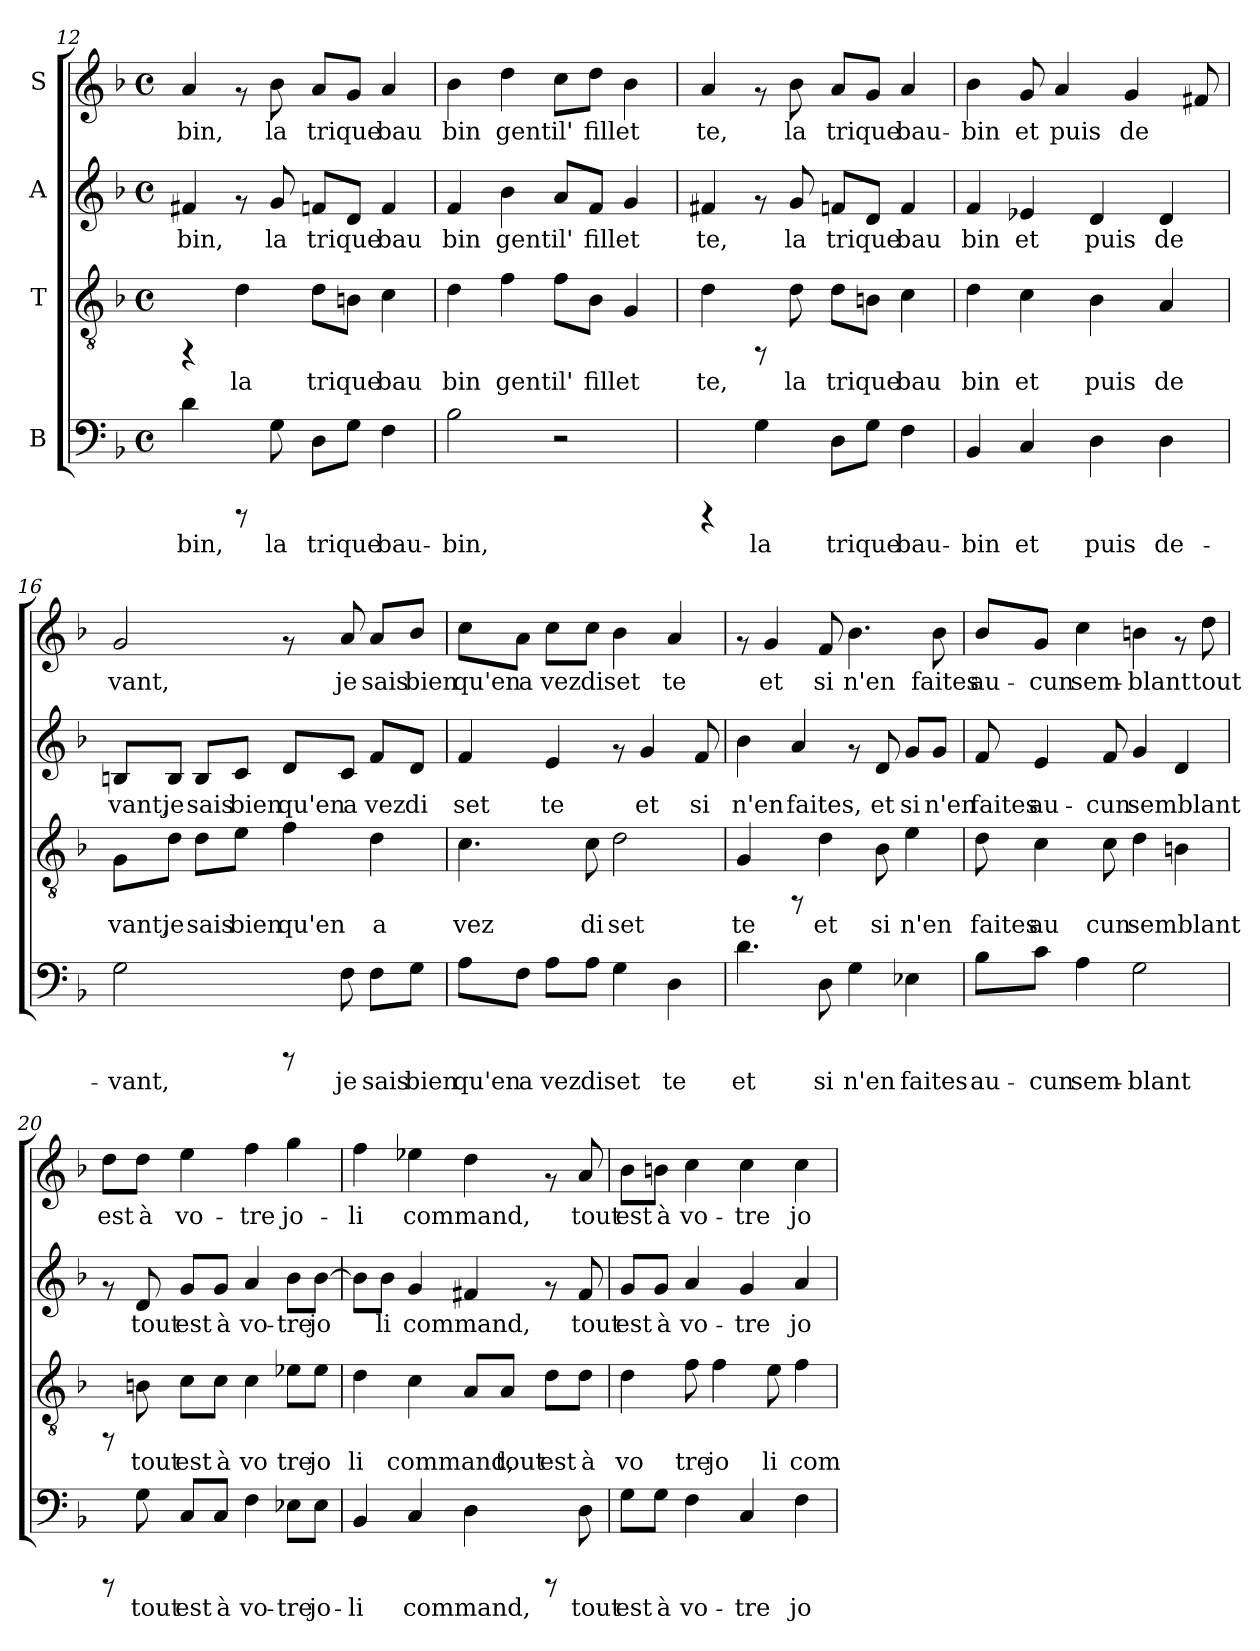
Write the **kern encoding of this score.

**kern	**text	**kern	**text	**kern	**text	**kern	**text
*part4	*part4	*part3	*part3	*part2	*part2	*part1	*part1
*staff4	*staff4	*staff3	*staff3	*staff2	*staff2	*staff1	*staff1
*I"B	*	*I"T	*	*I"A	*	*I"S	*
*clefF4	*	*clefGv2	*	*clefG2	*	*clefG2	*
*k[b-]	*	*k[b-]	*	*k[b-]	*	*k[b-]	*
*F:	*	*F:	*	*F:	*	*F:	*
*M4/4	*	*M4/4	*	*M4/4	*	*M4/4	*
*met(c)	*	*met(c)	*	*met(c)	*	*met(c)	*
=12	=12	=12	=12	=12	=12	=12	=12
!	!LO:LY:b:cj	!	!	!	!LO:LY:b:cj	!	!LO:LY:b:cj
4d\	-bin,	4rFF	.	4f#X/	bin,	4a/	bin,
!	!	!	!LO:LY:b:cj	!	!	!	!
8rCCC	.	4d\	la	8rf	.	8rf	.
!	!LO:LY:b:cj	!	!	!	!LO:LY:b:cj	!	!LO:LY:b:cj
8G\	la	.	.	8g/	la	8b-\	la
!	!LO:LY:b:cj	!	!LO:LY:b:cj	!	!LO:LY:b:cj	!	!LO:LY:b:cj
8D\L	trique	8d\L	trique	8fn/L	trique	8a/L	trique
!	!LO:LY:b:cj	!	!LO:LY:b:cj	!	!LO:LY:b:cj	!	!LO:LY:b:cj
8G\J	.	8Bn\J	.	8d/J	.	8g/J	.
!	!LO:LY:b:cj	!	!LO:LY:b:cj	!	!LO:LY:b:cj	!	!LO:LY:b:cj
4F\	bau-	4c\	bau	4f/	bau	4a/	bau
=13	=13	=13	=13	=13	=13	=13	=13
!	!LO:LY:b:cj	!	!LO:LY:b:cj	!	!LO:LY:b:cj	!	!LO:LY:b:cj
2B-\	-bin,	4d\	bin	4f/	bin	4b-\	bin
!	!	!	!LO:LY:b:cj	!	!LO:LY:b:cj	!	!LO:LY:b:cj
.	.	4f\	gentil'	4b-\	gentil'	4dd\	gentil'
!	!	!	!LO:LY:b:cj	!	!LO:LY:b:cj	!	!LO:LY:b:cj
2r	.	8f\L	.	8a/L	.	8cc\L	.
!	!	!	!LO:LY:b:cj	!	!LO:LY:b:cj	!	!LO:LY:b:cj
.	.	8B-\J	fillet	8f/J	fillet	8dd\J	fillet
!	!	!	!LO:LY:b:cj	!	!LO:LY:b:cj	!	!LO:LY:b:cj
.	.	4G/	.	4g/	.	4b-\	.
!!LO:PB:g=z
=14	=14	=14	=14	=14	=14	=14	=14
!	!	!	!LO:LY:b:cj	!	!LO:LY:b:cj	!	!LO:LY:b:cj
4rCCC	.	4d\	te,	4f#X/	te,	4a/	te,
!	!LO:LY:b:cj	!	!	!	!	!	!
4G\	la	8rFF	.	8rf	.	8rf	.
!	!	!	!LO:LY:b:cj	!	!LO:LY:b:cj	!	!LO:LY:b:cj
.	.	8d\	la	8g/	la	8b-\	la
!	!LO:LY:b:cj	!	!LO:LY:b:cj	!	!LO:LY:b:cj	!	!LO:LY:b:cj
8D\L	trique	8d\L	trique	8fn/L	trique	8a/L	trique
!	!LO:LY:b:cj	!	!LO:LY:b:cj	!	!LO:LY:b:cj	!	!LO:LY:b:cj
8G\J	.	8Bn\J	.	8d/J	.	8g/J	.
!	!LO:LY:b:cj	!	!LO:LY:b:cj	!	!LO:LY:b:cj	!	!LO:LY:b:cj
4F\	bau-	4c\	bau	4f/	bau	4a/	bau-
=15	=15	=15	=15	=15	=15	=15	=15
!	!LO:LY:b:cj	!	!LO:LY:b:cj	!	!LO:LY:b:cj	!	!LO:LY:b:cj
4BB-/	-bin	4d\	bin	4f/	bin	4b-\	-bin
!	!LO:LY:b:cj	!	!LO:LY:b:cj	!	!LO:LY:b:cj	!	!LO:LY:b:cj
4C/	et	4c\	et	4e-X/	et	8g/	et
!	!	!	!	!	!	!	!LO:LY:b:cj
.	.	.	.	.	.	4a/	puis
!	!LO:LY:b:cj	!	!LO:LY:b:cj	!	!LO:LY:b:cj	!	!
4D\	puis	4B-\	puis	4d/	puis	.	.
!	!	!	!	!	!	!	!LO:LY:b:cj
.	.	.	.	.	.	4g/	de-
!	!LO:LY:b:cj	!	!LO:LY:b:cj	!	!LO:LY:b:cj	!	!
4D\	de-	4A/	de	4d/	de	.	.
!	!	!	!	!	!	!	!LO:LY:b:cj
.	.	.	.	.	.	8f#/	--
=16	=16	=16	=16	=16	=16	=16	=16
!	!LO:LY:b:cj	!	!LO:LY:b:cj	!	!LO:LY:b:cj	!	!LO:LY:b:cj
2G\	-vant,	8G\L	vant,	8Bn/L	vant,	2g/	-vant,
!	!	!	!LO:LY:b:cj	!	!LO:LY:b:cj	!	!
.	.	8d\J	je	8B/J	je	.	.
!	!	!	!LO:LY:b:cj	!	!LO:LY:b:cj	!	!
.	.	8d\L	sais	8B/L	sais	.	.
!	!	!	!LO:LY:b:cj	!	!LO:LY:b:cj	!	!
.	.	8e\J	bien	8c/J	bien	.	.
!	!	!	!LO:LY:b:cj	!	!LO:LY:b:cj	!	!
8rCCC	.	4f\	qu'en	8d/L	qu'en	8rf	.
!	!LO:LY:b:cj	!	!	!	!LO:LY:b:cj	!	!LO:LY:b:cj
8F\	je	.	.	8c/J	a	8a/	je
!	!LO:LY:b:cj	!	!LO:LY:b:cj	!	!LO:LY:b:cj	!	!LO:LY:b:cj
8F\L	sais	4d\	a	8f/L	vez	8a/L	sais
!	!LO:LY:b:cj	!	!	!	!LO:LY:b:cj	!	!LO:LY:b:cj
8G\J	bien	.	.	8d/J	di	8b-/J	bien
=17	=17	=17	=17	=17	=17	=17	=17
!	!LO:LY:b:cj	!	!LO:LY:b:cj	!	!LO:LY:b:cj	!	!LO:LY:b:cj
8A\L	qu'en	4.c\	vez	4f/	set	8cc\L	qu'en
!	!LO:LY:b:cj	!	!	!	!	!	!LO:LY:b:cj
8F\J	a	.	.	.	.	8a\J	a
!	!LO:LY:b:cj	!	!	!	!LO:LY:b:cj	!	!LO:LY:b:cj
8A\L	vez	.	.	4e/	te	8cc\L	vez
!	!LO:LY:b:cj	!	!LO:LY:b:cj	!	!	!	!LO:LY:b:cj
8A\J	diset-	8c\	di	.	.	8cc\J	diset-
!	!LO:LY:b:cj	!	!LO:LY:b:cj	!	!	!	!LO:LY:b:cj
4G\	--	2d\	set	8rf	.	4b-\	--
!	!	!	!	!	!LO:LY:b:cj	!	!
.	.	.	.	4g/	et	.	.
!	!LO:LY:b:cj	!	!	!	!	!	!LO:LY:b:cj
4D\	-te	.	.	.	.	4a/	-te
!	!	!	!	!	!LO:LY:b:cj	!	!
.	.	.	.	8f/	si	.	.
!!LO:LB:g=z
=18	=18	=18	=18	=18	=18	=18	=18
!	!LO:LY:b:cj	!	!LO:LY:b:cj	!	!LO:LY:b:cj	!	!
4.d\	et	4G/	te	4b-\	n'en	8rf	.
!	!	!	!	!	!	!	!LO:LY:b:cj
.	.	.	.	.	.	4g/	et
!	!	!	!	!	!LO:LY:b:cj	!	!
.	.	8rFF	.	4a/	faites,	.	.
!	!LO:LY:b:cj	!	!LO:LY:b:cj	!	!	!	!LO:LY:b:cj
8D\	si	4d\	et	.	.	8f/	si
!	!LO:LY:b:cj	!	!	!	!	!	!LO:LY:b:cj
4G\	n'en	.	.	8rf	.	4.b-\	n'en
!	!	!	!LO:LY:b:cj	!	!LO:LY:b:cj	!	!
.	.	8B-\	si	8d/	et	.	.
!	!LO:LY:b:cj	!	!LO:LY:b:cj	!	!LO:LY:b:cj	!	!
4E-X\	faites	4e\	n'en	8g/L	si	.	.
!	!	!	!	!	!LO:LY:b:cj	!	!LO:LY:b:cj
.	.	.	.	8g/J	n'en	8b-\	faites
=19	=19	=19	=19	=19	=19	=19	=19
!	!LO:LY:b:cj	!	!LO:LY:b:cj	!	!LO:LY:b:cj	!	!LO:LY:b:cj
8B-\L	au-	8d\	faites	8f/	faites	8b-/L	au-
!	!LO:LY:b:cj	!	!LO:LY:b:cj	!	!LO:LY:b:cj	!	!LO:LY:b:cj
8c\J	-cun	4c\	au	4e/	au-	8g/J	-cun
!	!LO:LY:b:cj	!	!	!	!	!	!LO:LY:b:cj
4A\	sem-	.	.	.	.	4cc\	sem-
!	!	!	!LO:LY:b:cj	!	!LO:LY:b:cj	!	!
.	.	8c\	cun	8f/	-cun	.	.
!	!LO:LY:b:cj	!	!LO:LY:b:cj	!	!LO:LY:b:cj	!	!LO:LY:b:cj
2G\	-blant	4d\	semblant	4g/	semblant	4bn\	-blant
!	!	!	!LO:LY:b:cj	!	!LO:LY:b:cj	!	!
.	.	4Bn\	.	4d/	.	8rf	.
!	!	!	!	!	!	!	!LO:LY:b:cj
.	.	.	.	.	.	8dd\	tout
=20	=20	=20	=20	=20	=20	=20	=20
!	!	!	!	!	!	!	!LO:LY:b:cj
8rCCC	.	8rFF	.	8rf	.	8dd\L	est
!	!LO:LY:b:cj	!	!LO:LY:b:cj	!	!LO:LY:b:cj	!	!LO:LY:b:cj
8G\	tout	8Bn\	tout	8d/	tout	8dd\J	à
!	!LO:LY:b:cj	!	!LO:LY:b:cj	!	!LO:LY:b:cj	!	!LO:LY:b:cj
8C/L	est	8c\L	est	8g/L	est	4ee\	vo-
!	!LO:LY:b:cj	!	!LO:LY:b:cj	!	!LO:LY:b:cj	!	!
8C/J	à	8c\J	à	8g/J	à	.	.
!	!LO:LY:b:cj	!	!LO:LY:b:cj	!	!LO:LY:b:cj	!	!LO:LY:b:cj
4F\	vo-	4c\	vo	4a/	vo-	4ff\	-tre
!	!LO:LY:b:cj	!	!LO:LY:b:cj	!	!LO:LY:b:cj	!	!LO:LY:b:cj
8E-X\L	-tre	8e-X\L	tre	8b-\L	-tre	4gg\	jo-
!	!LO:LY:b:cj	!	!LO:LY:b:cj	!	!LO:LY:b:cj	!	!
8E-\J	jo-	8e-\J	jo	[>8b-\J	jo-	.	.
=21	=21	=21	=21	=21	=21	=21	=21
!	!LO:LY:b:cj	!	!LO:LY:b:cj	!	!LO:LY:b:cj	!	!LO:LY:b:cj
4BB-/	-li	4d\	li	8b-\L]	--	4ff\	-li
!	!	!	!	!	!LO:LY:b:cj	!	!
.	.	.	.	8b-\J	-li	.	.
!	!LO:LY:b:cj	!	!LO:LY:b:cj	!	!LO:LY:b:cj	!	!LO:LY:b:cj
4C/	command,	4c\	command,	4g/	command,	4ee-X\	command,
!	!LO:LY:b:cj	!	!LO:LY:b:cj	!	!LO:LY:b:cj	!	!LO:LY:b:cj
4D\	.	8A/L	.	4f#X/	.	4dd\	.
!	!	!	!LO:LY:b:cj	!	!	!	!
.	.	8A/J	tout	.	.	.	.
!	!	!	!LO:LY:b:cj	!	!	!	!
8rCCC	.	8d\L	est	8rf	.	8rf	.
!	!LO:LY:b:cj	!	!LO:LY:b:cj	!	!LO:LY:b:cj	!	!LO:LY:b:cj
8D\	tout	8d\J	à	8f#/	tout	8a/	tout
!!LO:PB:g=z
=22	=22	=22	=22	=22	=22	=22	=22
!	!LO:LY:b:cj	!	!LO:LY:b:cj	!	!LO:LY:b:cj	!	!LO:LY:b:cj
8G\L	est	4d\	vo	8g/L	est	8b-\L	est
!	!LO:LY:b:cj	!	!	!	!LO:LY:b:cj	!	!LO:LY:b:cj
8G\J	à	.	.	8g/J	à	8bn\J	à
!	!LO:LY:b:cj	!	!LO:LY:b:cj	!	!LO:LY:b:cj	!	!LO:LY:b:cj
4F\	vo-	8f\	tre	4a/	vo-	4cc\	vo-
!	!	!	!LO:LY:b:cj	!	!	!	!
.	.	4f\	jo	.	.	.	.
!	!LO:LY:b:cj	!	!	!	!LO:LY:b:cj	!	!LO:LY:b:cj
4C/	-tre	.	.	4g/	-tre	4cc\	-tre
!	!	!	!LO:LY:b:cj	!	!	!	!
.	.	8e\	li	.	.	.	.
!	!LO:LY:b:cj	!	!LO:LY:b:cj	!	!LO:LY:b:cj	!	!LO:LY:b:cj
4F\	jo-	4f\	com	4a/	jo-	4cc\	jo-
=	=	=	=	=	=	=	=
*-	*-	*-	*-	*-	*-	*-	*-
